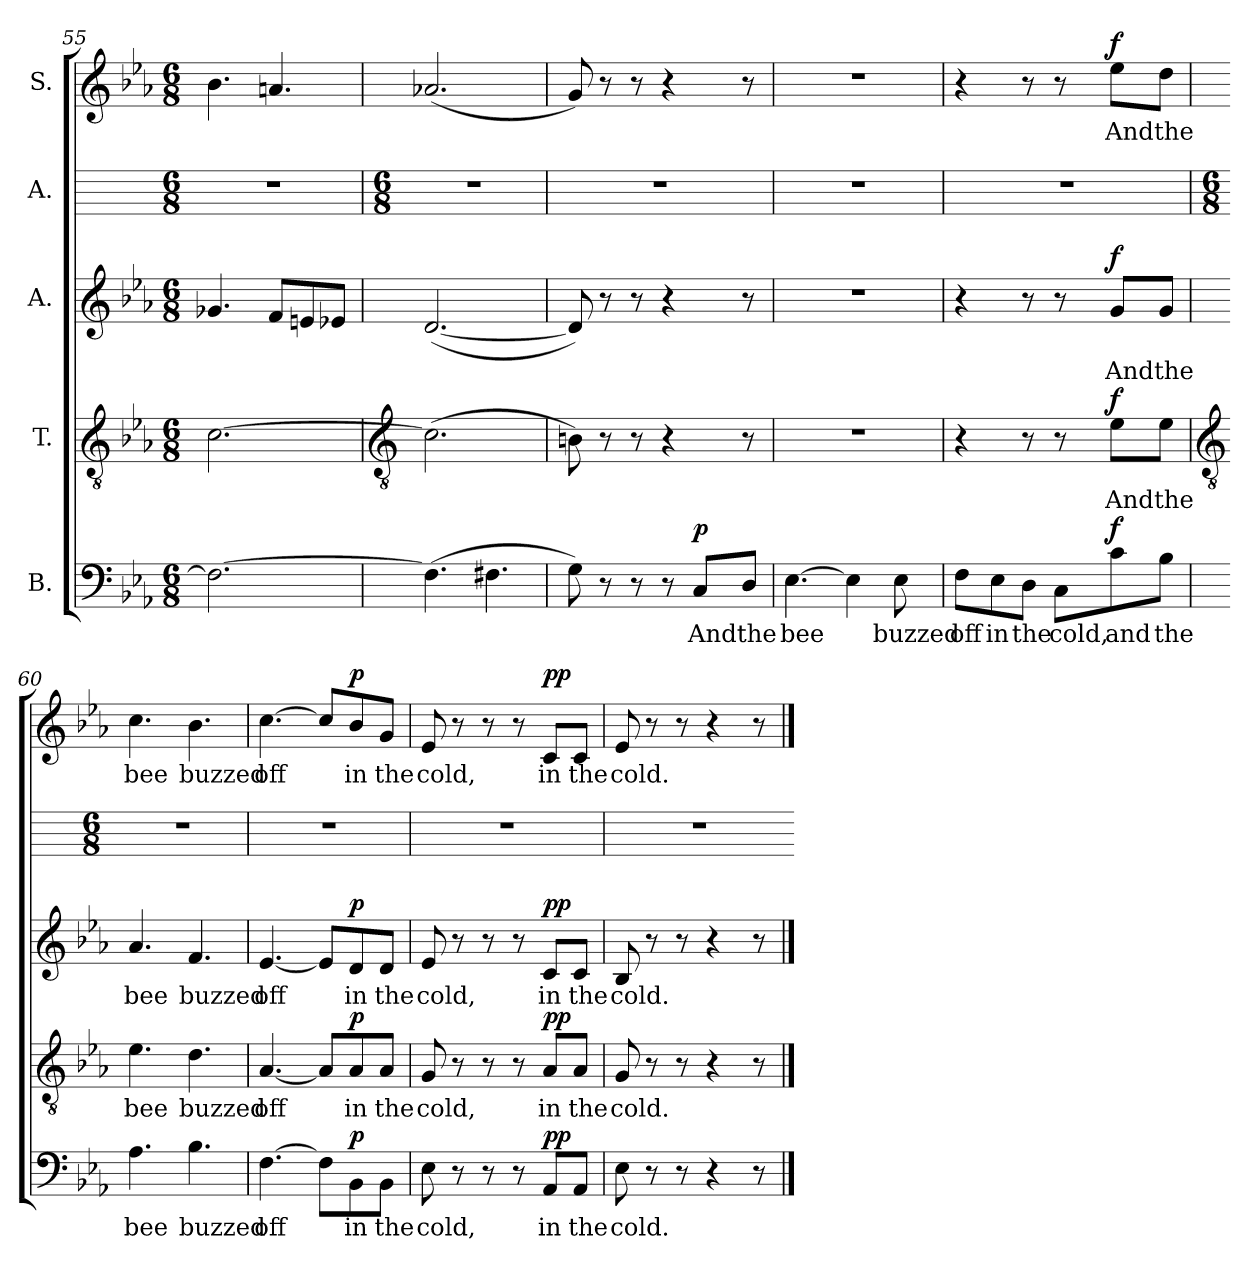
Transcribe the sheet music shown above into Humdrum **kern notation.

**kern	**text	**dynam	**kern	**text	**dynam	**kern	**text	**dynam	**kern	**kern	**text	**dynam
*part5	*part5	*part5	*part4	*part4	*part4	*part3	*part3	*part3	*part2	*part1	*part1	*part1
*staff5	*staff5	*staff5	*staff4	*staff4	*staff4	*staff3	*staff3	*staff3	*staff2	*staff1	*staff1	*staff1
*I"B.	*	*	*I"T.	*	*	*I"A.	*	*	*I"A.	*I"S.	*	*
*clefF4	*	*	*clefGv2	*	*	*clefG2	*	*	*	*clefG2	*	*
*k[b-e-a-]	*	*	*k[b-e-a-]	*	*	*k[b-e-a-]	*	*	*	*k[b-e-a-]	*	*
*E-:	*	*	*E-:	*	*	*E-:	*	*	*	*E-:	*	*
*M6/8	*	*	*M6/8	*	*	*M6/8	*	*	*M6/8	*M6/8	*	*
=55	=55	=55	=55	=55	=55	=55	=55	=55	=55	=55	=55	=55
2.F_	.	.	[2.c	.	.	4.g-X	.	.	2.r	4.b-	.	.
.	.	.	.	.	.	8f/L	.	.	.	4.an	.	.
.	.	.	.	.	.	8en/	.	.	.	.	.	.
.	.	.	.	.	.	8e-X/J	.	.	.	.	.	.
!!LO:LB:g=z
=56	=56	=56	=56	=56	=56	=56	=56	=56	=56	=56	=56	=56
*	*	*	*clefGv2	*	*	*	*	*	*	*	*	*
*	*	*	*	*	*	*	*	*	*M6/8	*	*	*
(>4.F]	.	.	(>2.c]	.	.	(<[2.d	.	.	2.r	(<2.a-X	.	.
4.F#X	.	.	.	.	.	.	.	.	.	.	.	.
=57	=57	=57	=57	=57	=57	=57	=57	=57	=57	=57	=57	=57
8G)	.	.	8Bn)	.	.	8d])	.	.	2.r	8g)	.	.
8r	.	.	8r	.	.	8r	.	.	.	8r	.	.
8r	.	.	8r	.	.	8r	.	.	.	8r	.	.
8r	.	.	4r	.	.	4r	.	.	.	4r	.	.
!	!LO:LY:b	!LO:DY:a	!	!	!	!	!	!	!	!	!	!
8C/L	And	p	.	.	.	.	.	.	.	.	.	.
!	!LO:LY:b	!	!	!	!	!	!	!	!	!	!	!
8D/J	the	.	8r	.	.	8r	.	.	.	8r	.	.
=58	=58	=58	=58	=58	=58	=58	=58	=58	=58	=58	=58	=58
!	!LO:LY:b	!	!LO:N:vis=1	!	!	!LO:N:vis=1	!	!	!	!LO:N:vis=1	!	!
[4.E-	bee	.	2.r	.	.	2.r	.	.	2.r	2.r	.	.
4E-]	.	.	.	.	.	.	.	.	.	.	.	.
!	!LO:LY:b	!	!	!	!	!	!	!	!	!	!	!
8E-	buzzed	.	.	.	.	.	.	.	.	.	.	.
=59	=59	=59	=59	=59	=59	=59	=59	=59	=59	=59	=59	=59
!	!LO:LY:b	!	!	!	!	!	!	!	!	!	!	!
8F\L	off	.	4r	.	.	4r	.	.	2.r	4r	.	.
!	!LO:LY:b	!	!	!	!	!	!	!	!	!	!	!
8E-\	in	.	.	.	.	.	.	.	.	.	.	.
!	!LO:LY:b	!	!	!	!	!	!	!	!	!	!	!
8D\J	the	.	8r	.	.	8r	.	.	.	8r	.	.
!	!LO:LY:b	!	!	!	!	!	!	!	!	!	!	!
8C\L	cold,	.	8r	.	.	8r	.	.	.	8r	.	.
!	!LO:LY:b	!LO:DY:a	!	!LO:LY:b	!LO:DY:a	!	!LO:LY:b	!LO:DY:a	!	!	!LO:LY:b	!LO:DY:a
8c\	and	f	8e-\L	And	f	8g/L	And	f	.	8ee-\L	And	f
!	!LO:LY:b	!	!	!LO:LY:b	!	!	!LO:LY:b	!	!	!	!LO:LY:b	!
8B-\J	the	.	8e-\J	the	.	8g/J	the	.	.	8dd\J	the	.
!!LO:LB:g=z
=60	=60	=60	=60	=60	=60	=60	=60	=60	=60	=60	=60	=60
*	*	*	*clefGv2	*	*	*	*	*	*	*	*	*
*	*	*	*	*	*	*	*	*	*M6/8	*	*	*
!	!LO:LY:b	!	!	!LO:LY:b	!	!	!LO:LY:b	!	!	!	!LO:LY:b	!
4.A-	bee	.	4.e-	bee	.	4.a-	bee	.	2.r	4.cc	bee	.
!	!LO:LY:b	!	!	!LO:LY:b	!	!	!LO:LY:b	!	!	!	!LO:LY:b	!
4.B-	buzzed	.	4.d	buzzed	.	4.f	buzzed	.	.	4.b-	buzzed	.
=61	=61	=61	=61	=61	=61	=61	=61	=61	=61	=61	=61	=61
!	!LO:LY:b	!	!	!LO:LY:b	!	!	!LO:LY:b	!	!	!	!LO:LY:b	!
[4.F	off	.	[4.A-	off	.	[4.e-	off	.	2.r	[4.cc	off	.
8F\L]	.	.	8A-/L]	.	.	8e-/L]	.	.	.	8cc/L]	.	.
!	!LO:LY:b	!LO:DY:a	!	!LO:LY:b	!LO:DY:a	!	!LO:LY:b	!LO:DY:a	!	!	!LO:LY:b	!LO:DY:a
8BB-\	in	p	8A-/	in	p	8d/	in	p	.	8b-/	in	p
!	!LO:LY:b	!	!	!LO:LY:b	!	!	!LO:LY:b	!	!	!	!LO:LY:b	!
8BB-\J	the	.	8A-/J	the	.	8d/J	the	.	.	8g/J	the	.
=62	=62	=62	=62	=62	=62	=62	=62	=62	=62	=62	=62	=62
!	!LO:LY:b	!	!	!LO:LY:b	!	!	!LO:LY:b	!	!	!	!LO:LY:b	!
8E-	cold,	.	8G	cold,	.	8e-	cold,	.	2.r	8e-	cold,	.
8r	.	.	8r	.	.	8r	.	.	.	8r	.	.
8r	.	.	8r	.	.	8r	.	.	.	8r	.	.
8r	.	.	8r	.	.	8r	.	.	.	8r	.	.
!	!LO:LY:b	!LO:DY:a	!	!LO:LY:b	!LO:DY:a	!	!LO:LY:b	!LO:DY:a	!	!	!LO:LY:b	!LO:DY:a
8AA-/L	in	pp	8A-/L	in	pp	8c/L	in	pp	.	8c/L	in	pp
!	!LO:LY:b	!	!	!LO:LY:b	!	!	!LO:LY:b	!	!	!	!LO:LY:b	!
8AA-/J	the	.	8A-/J	the	.	8c/J	the	.	.	8c/J	the	.
=63	=63	=63	=63	=63	=63	=63	=63	=63	=63	=63	=63	=63
!	!LO:LY:b	!	!	!LO:LY:b	!	!	!LO:LY:b	!	!	!	!LO:LY:b	!
8E-	cold.	.	8G	cold.	.	8B-	cold.	.	2.r	8e-	cold.	.
8r	.	.	8r	.	.	8r	.	.	.	8r	.	.
8r	.	.	8r	.	.	8r	.	.	.	8r	.	.
4r	.	.	4r	.	.	4r	.	.	.	4r	.	.
8r	.	.	8r	.	.	8r	.	.	.	8r	.	.
==	==	==	==	==	==	==	==	==	=	==	==	==
*-	*-	*-	*-	*-	*-	*-	*-	*-	*-	*-	*-	*-
